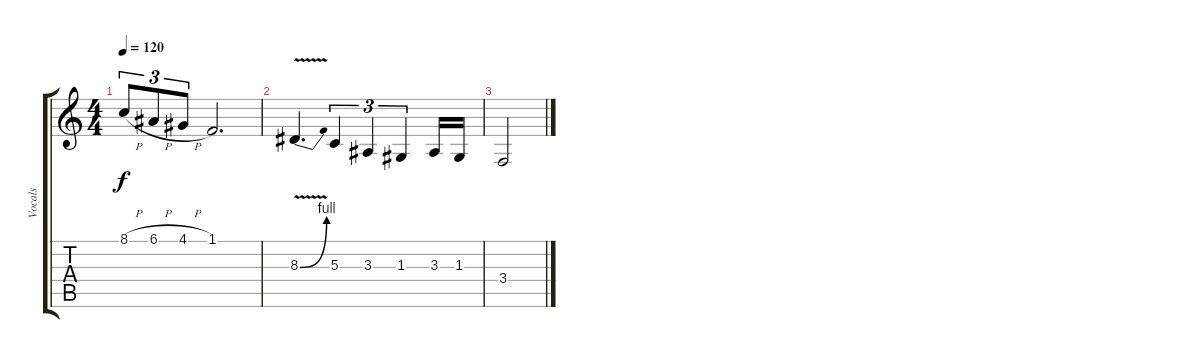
\track ("Vocals" "Vocals") {instrument sopranosax}
\staff {score tabs}
\tuning (E4 B3 G3 D3 A2 E2) {hide}
\ts (4 4)
\tempo 120
\clef g2
\ks c
8.1{h}.8{tu (3 2) dy f} 6.1{h}.8{tu (3 2)} 4.1{h}.8{tu (3 2)} 1.1.2{d} |
8.3{be (bend 0 0 60 4) v}.4{d} 5.3.4{tu (3 2)} 3.3.4{tu (3 2)} 1.3.4{tu (3 2)} 3.3.16 1.3.16 |
3.4.2
